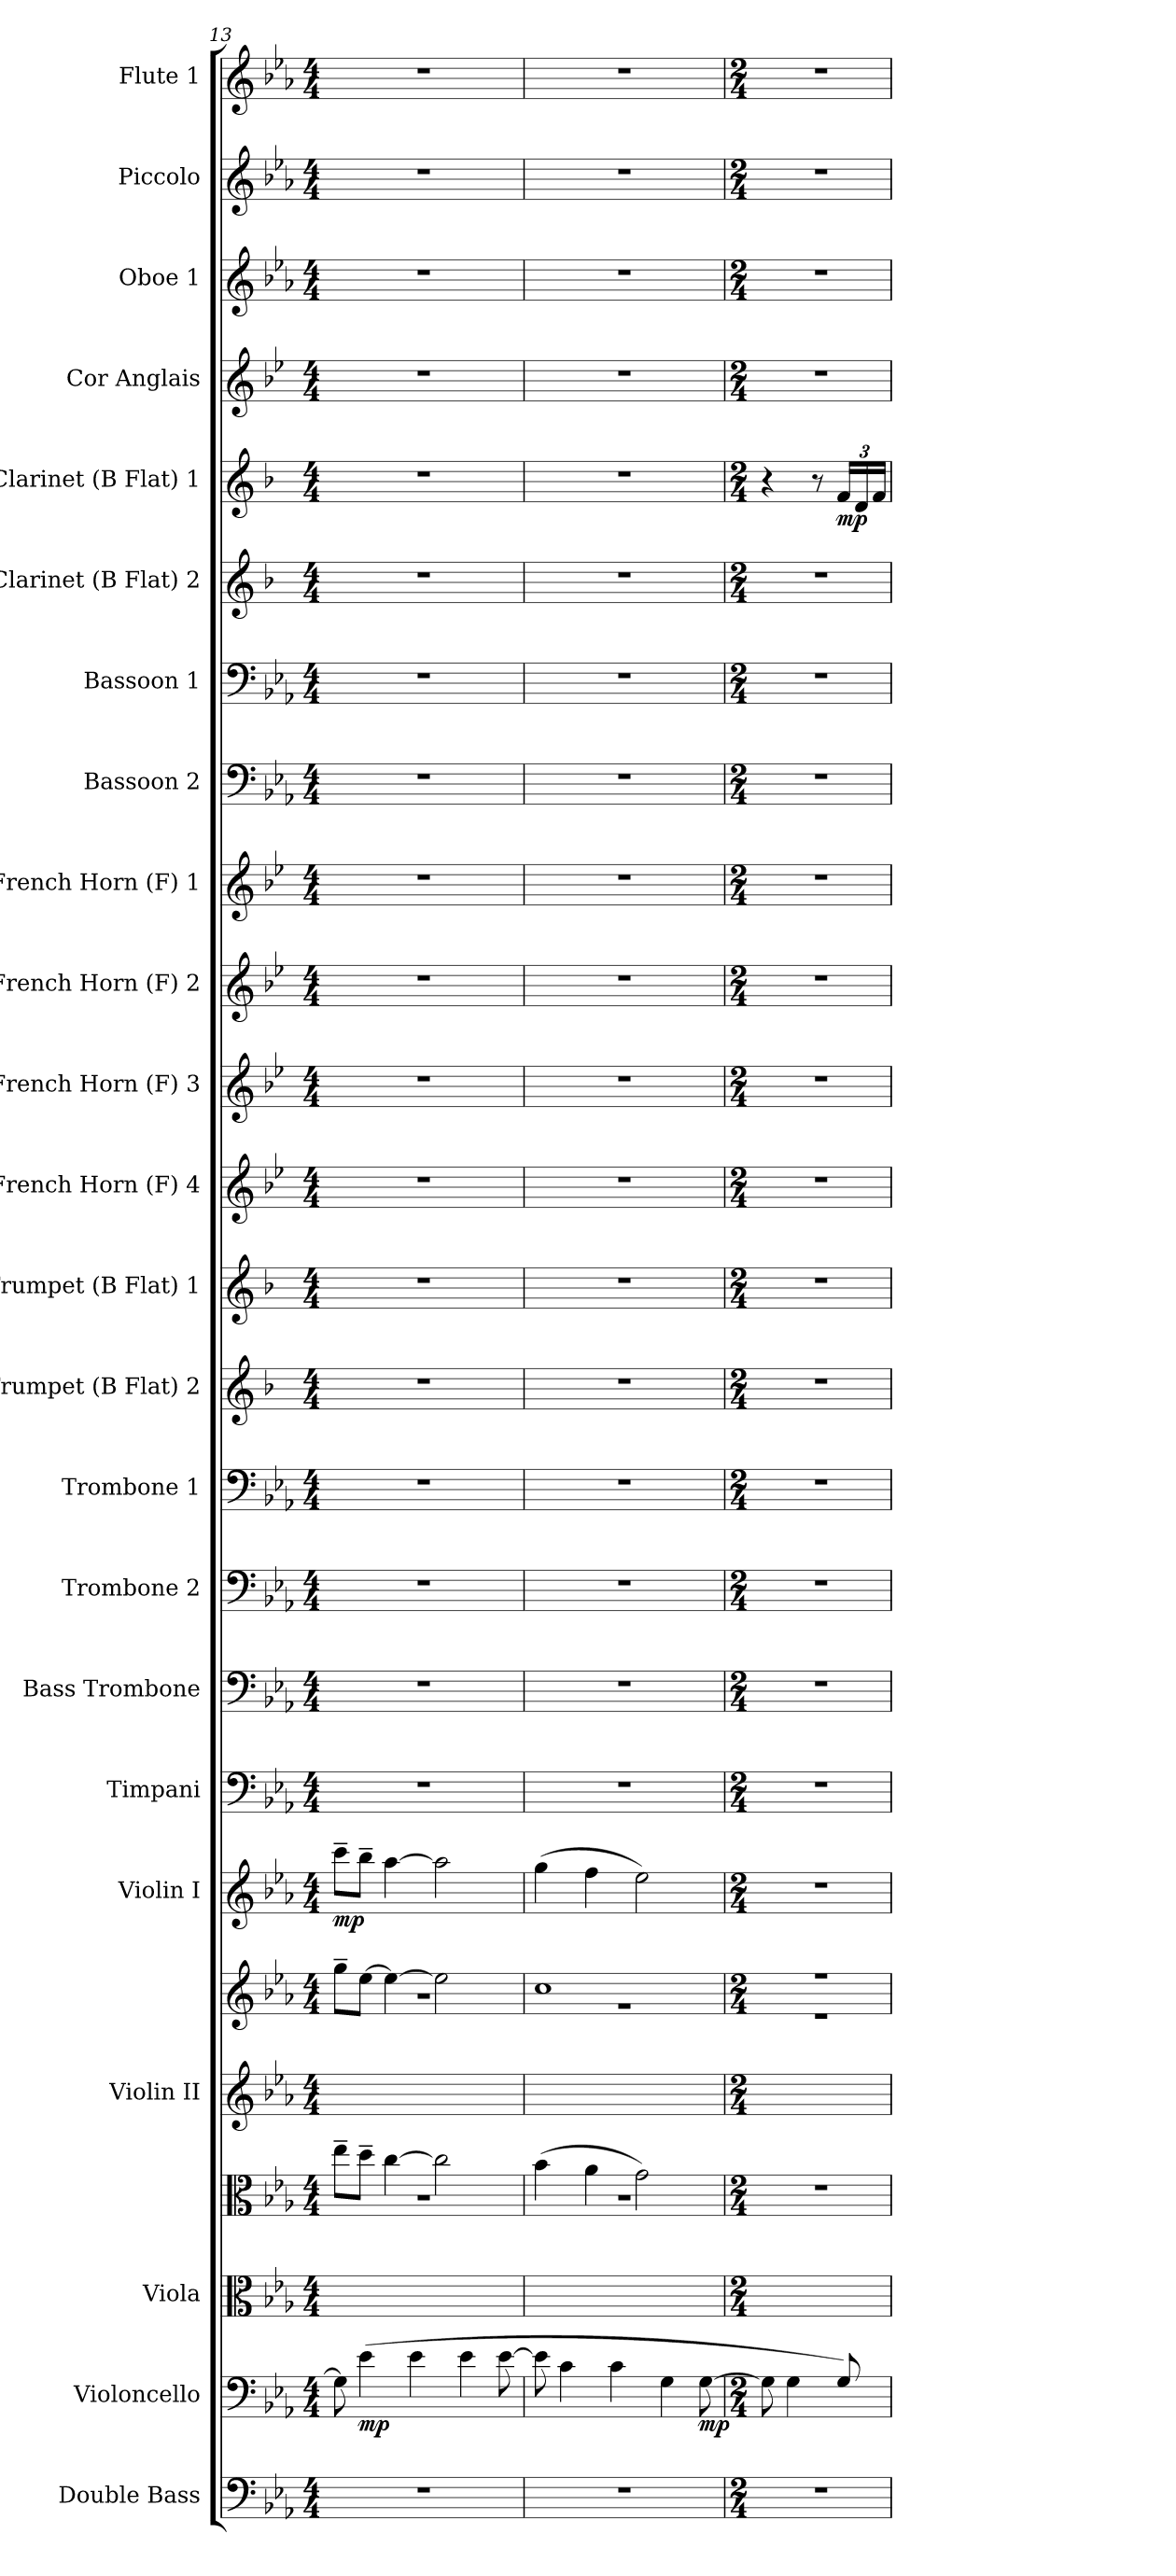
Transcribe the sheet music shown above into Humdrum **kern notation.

**kern	**kern	**dynam	**kern	**kern	**dynam	**kern	**kern	**dynam	**kern	**dynam	**kern	**kern	**kern	**kern	**kern	**kern	**kern	**kern	**kern	**kern	**kern	**kern	**kern	**kern	**dynam	**kern	**kern	**kern	**kern
*part23	*part22	*part22	*part21	*part21	*part21	*part20	*part20	*part20	*part19	*part19	*part18	*part17	*part16	*part15	*part14	*part13	*part12	*part11	*part10	*part9	*part8	*part7	*part6	*part5	*part5	*part4	*part3	*part2	*part1
*staff25	*staff24	*staff24	*staff23	*staff22	*staff22/23	*staff21	*staff20	*staff20/21	*staff19	*staff19	*staff18	*staff17	*staff16	*staff15	*staff14	*staff13	*staff12	*staff11	*staff10	*staff9	*staff8	*staff7	*staff6	*staff5	*staff5	*staff4	*staff3	*staff2	*staff1
*I"Double Bass	*I"Violoncello	*	*I"Viola	*	*	*I"Violin II	*	*	*I"Violin I	*	*I"Timpani	*I"Bass Trombone	*I"Trombone 2	*I"Trombone 1	*I"Trumpet (B Flat) 2	*I"Trumpet (B Flat) 1	*I"French Horn (F) 4	*I"French Horn (F) 3	*I"French Horn (F) 2	*I"French Horn (F) 1	*I"Bassoon 2	*I"Bassoon 1	*I"Clarinet (B Flat) 2	*I"Clarinet (B Flat) 1	*	*I"Cor Anglais	*I"Oboe 1	*I"Piccolo	*I"Flute 1
*I'D. B.	*I'Vc.	*	*I'Vla	*	*	*I'Vln II	*	*	*I'Vln I	*	*I'Timp.	*I'B. Tbn.	*I'Tbn. 2	*I'Tbn. 1	*I'Tpt (B Flat) 2	*I'Tpt (B Flat) 1	*I'F. Hn (F) 4	*I'F. Hn (F) 3	*I'F. Hn (F) 2	*I'F. Hn (F) 1	*I'Bsn 2	*I'Bsn 1	*I'Cl. (B Flat) 2	*I'Cl. (B Flat) 1	*	*I'C. A.	*I'Ob. 1	*I'Picc.	*I'Fl. 1
*clefF4	*clefF4	*	*clefC3	*clefC3	*	*clefG2	*clefG2	*	*clefG2	*	*clefF4	*clefF4	*clefF4	*clefF4	*clefG2	*clefG2	*clefG2	*clefG2	*clefG2	*clefG2	*clefF4	*clefF4	*clefG2	*clefG2	*	*clefG2	*clefG2	*clefG2	*clefG2
*ITrd7c12	*	*	*	*	*	*	*	*	*	*	*	*	*	*	*ITrd1c2	*ITrd1c2	*ITrd4c7	*ITrd4c7	*ITrd4c7	*ITrd4c7	*	*	*ITrd1c2	*ITrd1c2	*	*ITrd4c7	*	*ITrd-7c-12	*
*k[b-e-a-]	*k[b-e-a-]	*	*k[b-e-a-]	*k[b-e-a-]	*	*k[b-e-a-]	*k[b-e-a-]	*	*k[b-e-a-]	*	*k[b-e-a-]	*k[b-e-a-]	*k[b-e-a-]	*k[b-e-a-]	*k[b-e-a-]	*k[b-e-a-]	*k[b-e-a-]	*k[b-e-a-]	*k[b-e-a-]	*k[b-e-a-]	*k[b-e-a-]	*k[b-e-a-]	*k[b-e-a-]	*k[b-e-a-]	*	*k[b-e-a-]	*k[b-e-a-]	*k[b-e-a-]	*k[b-e-a-]
*c:	*c:	*	*c:	*c:	*	*c:	*c:	*	*c:	*	*c:	*c:	*c:	*c:	*c:	*c:	*c:	*c:	*c:	*c:	*c:	*c:	*c:	*c:	*	*c:	*c:	*c:	*c:
*M4/4	*M4/4	*	*M4/4	*M4/4	*	*M4/4	*M4/4	*	*M4/4	*	*M4/4	*M4/4	*M4/4	*M4/4	*M4/4	*M4/4	*M4/4	*M4/4	*M4/4	*M4/4	*M4/4	*M4/4	*M4/4	*M4/4	*	*M4/4	*M4/4	*M4/4	*M4/4
=13	=13	=13	=13	=13	=13	=13	=13	=13	=13	=13	=13	=13	=13	=13	=13	=13	=13	=13	=13	=13	=13	=13	=13	=13	=13	=13	=13	=13	=13
*	*	*	*	*^	*	*	*^	*	*	*	*	*	*	*	*	*	*	*	*	*	*	*	*	*	*	*	*	*	*
!	!	!	!	!	!	!LO:DY:b	!	!	!	!	!	!	!	!	!	!	!	!	!	!	!	!	!	!	!	!	!	!	!	!	!
!	!	!	!	!	!	!LO:DY:n=1:b	!	!	!	!LO:DY:b	!	!	!	!	!	!	!	!	!	!	!	!	!	!	!	!	!	!	!	!	!
!	!	!	!	!	!	!	!	!	!	!LO:DY:n=1:b	!	!LO:DY:b	!	!	!	!	!	!	!	!	!	!	!	!	!	!	!	!	!	!	!
1r	8G\]	.	1ryy	8ee-~>\L	1r	mp mp	1ryy	8gg~>\L	1r	mp mp	8ccc~>\L	mp	1r	1r	1r	1r	1r	1r	1r	1r	1r	1r	1r	1r	1r	1r	.	1r	1r	1r	1r
!	!	!LO:DY:b	!	!	!	!	!	!	!	!	!	!	!	!	!	!	!	!	!	!	!	!	!	!	!	!	!	!	!	!	!
.	(4e-\	mp	.	8dd~>\J	.	.	.	[>8ee-\J	.	.	8bb-~>\J	.	.	.	.	.	.	.	.	.	.	.	.	.	.	.	.	.	.	.	.
.	.	.	.	[>4cc\	.	.	.	4ee-\_>	.	.	[>4aa-\	.	.	.	.	.	.	.	.	.	.	.	.	.	.	.	.	.	.	.	.
.	4e-\	.	.	.	.	.	.	.	.	.	.	.	.	.	.	.	.	.	.	.	.	.	.	.	.	.	.	.	.	.	.
.	.	.	.	2cc\]	.	.	.	2ee-\]	.	.	2aa-\]	.	.	.	.	.	.	.	.	.	.	.	.	.	.	.	.	.	.	.	.
.	4e-\	.	.	.	.	.	.	.	.	.	.	.	.	.	.	.	.	.	.	.	.	.	.	.	.	.	.	.	.	.	.
.	[>8e-\	.	.	.	.	.	.	.	.	.	.	.	.	.	.	.	.	.	.	.	.	.	.	.	.	.	.	.	.	.	.
=14	=14	=14	=14	=14	=14	=14	=14	=14	=14	=14	=14	=14	=14	=14	=14	=14	=14	=14	=14	=14	=14	=14	=14	=14	=14	=14	=14	=14	=14	=14	=14
1r	8e-\]	.	1ryy	(4b-\	1r	.	1ryy	1cc	1r	.	(4gg\	.	1r	1r	1r	1r	1r	1r	1r	1r	1r	1r	1r	1r	1r	1r	.	1r	1r	1r	1r
.	4c\	.	.	.	.	.	.	.	.	.	.	.	.	.	.	.	.	.	.	.	.	.	.	.	.	.	.	.	.	.	.
.	.	.	.	4a-\	.	.	.	.	.	.	4ff\	.	.	.	.	.	.	.	.	.	.	.	.	.	.	.	.	.	.	.	.
.	4c\	.	.	.	.	.	.	.	.	.	.	.	.	.	.	.	.	.	.	.	.	.	.	.	.	.	.	.	.	.	.
.	.	.	.	2g\)	.	.	.	.	.	.	2ee-\)	.	.	.	.	.	.	.	.	.	.	.	.	.	.	.	.	.	.	.	.
.	4G\	.	.	.	.	.	.	.	.	.	.	.	.	.	.	.	.	.	.	.	.	.	.	.	.	.	.	.	.	.	.
!	!	!LO:DY:b	!	!	!	!	!	!	!	!	!	!	!	!	!	!	!	!	!	!	!	!	!	!	!	!	!	!	!	!	!
.	[>8G\	mp	.	.	.	.	.	.	.	.	.	.	.	.	.	.	.	.	.	.	.	.	.	.	.	.	.	.	.	.	.
*	*	*	*	*v	*v	*	*	*	*	*	*	*	*	*	*	*	*	*	*	*	*	*	*	*	*	*	*	*	*	*	*
=15	=15	=15	=15	=15	=15	=15	=15	=15	=15	=15	=15	=15	=15	=15	=15	=15	=15	=15	=15	=15	=15	=15	=15	=15	=15	=15	=15	=15	=15	=15
*M2/4	*M2/4	*	*M2/4	*M2/4	*	*M2/4	*M2/4	*	*	*M2/4	*	*M2/4	*M2/4	*M2/4	*M2/4	*M2/4	*M2/4	*M2/4	*M2/4	*M2/4	*M2/4	*M2/4	*M2/4	*M2/4	*M2/4	*	*M2/4	*M2/4	*M2/4	*M2/4
2r	8G\]	.	2ryy	2r	.	2ryy	2r	2r	.	2r	.	2r	2r	2r	2r	2r	2r	2r	2r	2r	2r	2r	2r	2r	4r	.	2r	2r	2r	2r
.	4G\	.	.	.	.	.	.	.	.	.	.	.	.	.	.	.	.	.	.	.	.	.	.	.	.	.	.	.	.	.
.	.	.	.	.	.	.	.	.	.	.	.	.	.	.	.	.	.	.	.	.	.	.	.	.	8r	.	.	.	.	.
*	*	*	*	*	*	*	*	*	*	*	*	*	*	*	*	*	*	*	*	*	*	*	*	*	*Xbrackettup	*	*	*	*	*
!	!	!	!	!	!	!	!	!	!	!	!	!	!	!	!	!	!	!	!	!	!	!	!	!	!	!LO:DY:b	!	!	!	!
.	8G/)	.	.	.	.	.	.	.	.	.	.	.	.	.	.	.	.	.	.	.	.	.	.	.	24e-/LL	mp	.	.	.	.
.	.	.	.	.	.	.	.	.	.	.	.	.	.	.	.	.	.	.	.	.	.	.	.	.	24c/	.	.	.	.	.
.	.	.	.	.	.	.	.	.	.	.	.	.	.	.	.	.	.	.	.	.	.	.	.	.	24e-/JJ	.	.	.	.	.
*	*	*	*	*	*	*	*v	*v	*	*	*	*	*	*	*	*	*	*	*	*	*	*	*	*	*	*	*	*	*	*
=	=	=	=	=	=	=	=	=	=	=	=	=	=	=	=	=	=	=	=	=	=	=	=	=	=	=	=	=	=
*-	*-	*-	*-	*-	*-	*-	*-	*-	*-	*-	*-	*-	*-	*-	*-	*-	*-	*-	*-	*-	*-	*-	*-	*-	*-	*-	*-	*-	*-
